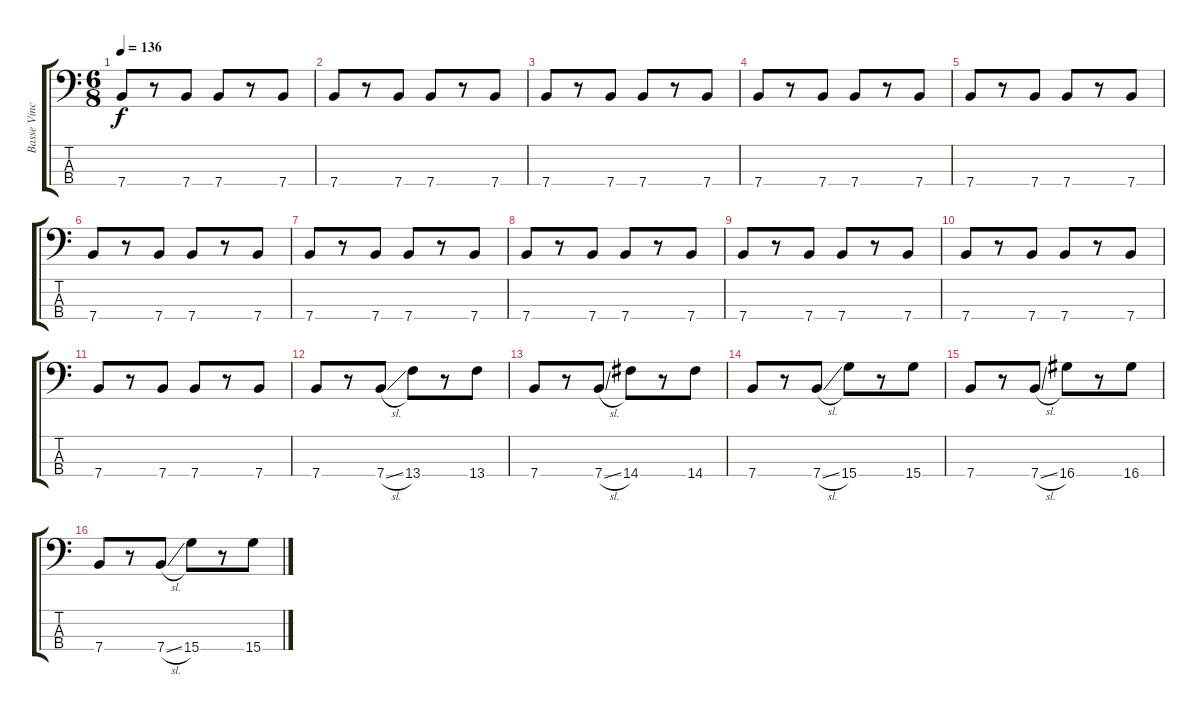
\track ("Basse Vincent" "Basse Vinc") {instrument fretlessbass}
\staff {score tabs}
\tuning (G2 D2 A1 E1) {hide}
\ts (6 8)
\tempo 136
\clef f4
\ks c
7.4.8{dy f} r.8 7.4.8 7.4.8 r.8 7.4.8 |
7.4.8 r.8 7.4.8 7.4.8 r.8 7.4.8 |
7.4.8 r.8 7.4.8 7.4.8 r.8 7.4.8 |
7.4.8 r.8 7.4.8 7.4.8 r.8 7.4.8 |
7.4.8 r.8 7.4.8 7.4.8 r.8 7.4.8 |
7.4.8 r.8 7.4.8 7.4.8 r.8 7.4.8 |
7.4.8 r.8 7.4.8 7.4.8 r.8 7.4.8 |
7.4.8 r.8 7.4.8 7.4.8 r.8 7.4.8 |
7.4.8 r.8 7.4.8 7.4.8 r.8 7.4.8 |
7.4.8 r.8 7.4.8 7.4.8 r.8 7.4.8 |
7.4.8 r.8 7.4.8 7.4.8 r.8 7.4.8 |
7.4.8 r.8 7.4{sl}.8 13.4.8 r.8 13.4.8 |
7.4.8 r.8 7.4{sl}.8 14.4.8 r.8 14.4.8 |
7.4.8 r.8 7.4{sl}.8 15.4.8 r.8 15.4.8 |
7.4.8 r.8 7.4{sl}.8 16.4.8 r.8 16.4.8 |
7.4.8 r.8 7.4{sl}.8 15.4.8 r.8 15.4.8
